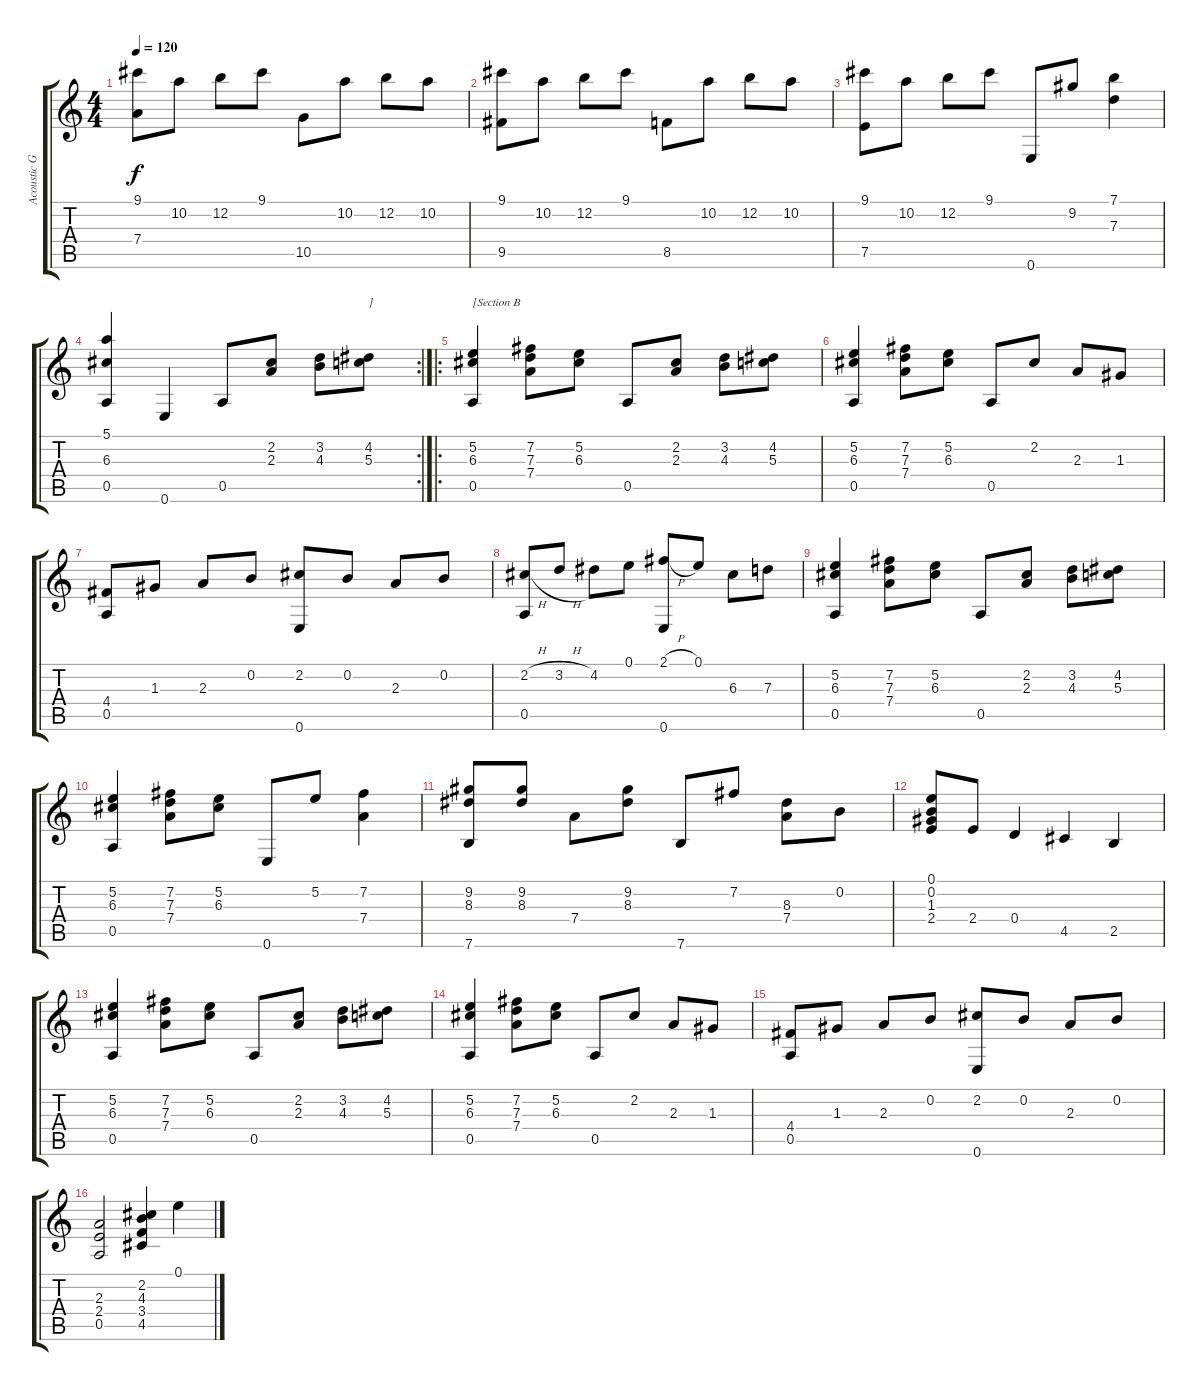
\track ("Acoustic Guitar" "Acoustic G") {instrument acousticguitarsteel}
\staff {score tabs}
\tuning (E4 B3 G3 D3 A2 E2) {hide}
\ts (4 4)
\tempo 120
\clef g2
\ks c
(9.1 7.4).8{dy f} 10.2.8 12.2.8 9.1.8 10.5.8 10.2.8 12.2.8 10.2.8 |
(9.1 9.5).8 10.2.8 12.2.8 9.1.8 8.5.8 10.2.8 12.2.8 10.2.8 |
(9.1 7.5).8 10.2.8 12.2.8 9.1.8 0.6.8 9.2.8 (7.1 7.3).4 |
\rc 2
(5.1 6.3 0.5).4 0.6.4 0.5.8 (2.2 2.3).8 (3.2 4.3).8 (4.2 5.3).8{txt "]"} |
\ro
(5.2 6.3 0.5).4{txt "[Section B"} (7.2 7.3 7.4).8 (5.2 6.3).8 0.5.8 (2.2 2.3).8 (3.2 4.3).8 (4.2 5.3).8 |
(5.2 6.3 0.5).4 (7.2 7.3 7.4).8 (5.2 6.3).8 0.5.8 2.2.8 2.3.8 1.3.8 |
(4.4 0.5).8 1.3.8 2.3.8 0.2.8 (2.2 0.6).8 0.2.8 2.3.8 0.2.8 |
(2.2{h} 0.5).8 3.2{h}.8 4.2.8 0.1.8 (2.1{h} 0.6).8 0.1.8 6.3.8 7.3.8 |
(5.2 6.3 0.5).4 (7.2 7.3 7.4).8 (5.2 6.3).8 0.5.8 (2.2 2.3).8 (3.2 4.3).8 (4.2 5.3).8 |
(5.2 6.3 0.5).4 (7.2 7.3 7.4).8 (5.2 6.3).8 0.6.8 5.2.8 (7.2 7.4).4 |
(9.2 8.3 7.6).8 (9.2 8.3).8 7.4.8 (9.2 8.3).8 7.6.8 7.2.8 (8.3 7.4).8 0.2.8 |
(0.1 0.2 1.3 2.4).8 2.4.8 0.4.4 4.5.4 2.5.4 |
(5.2 6.3 0.5).4 (7.2 7.3 7.4).8 (5.2 6.3).8 0.5.8 (2.2 2.3).8 (3.2 4.3).8 (4.2 5.3).8 |
(5.2 6.3 0.5).4 (7.2 7.3 7.4).8 (5.2 6.3).8 0.5.8 2.2.8 2.3.8 1.3.8 |
(4.4 0.5).8 1.3.8 2.3.8 0.2.8 (2.2 0.6).8 0.2.8 2.3.8 0.2.8 |
(2.3 2.4 0.5).2 (2.2 4.3 3.4 4.5).4 0.1.4
